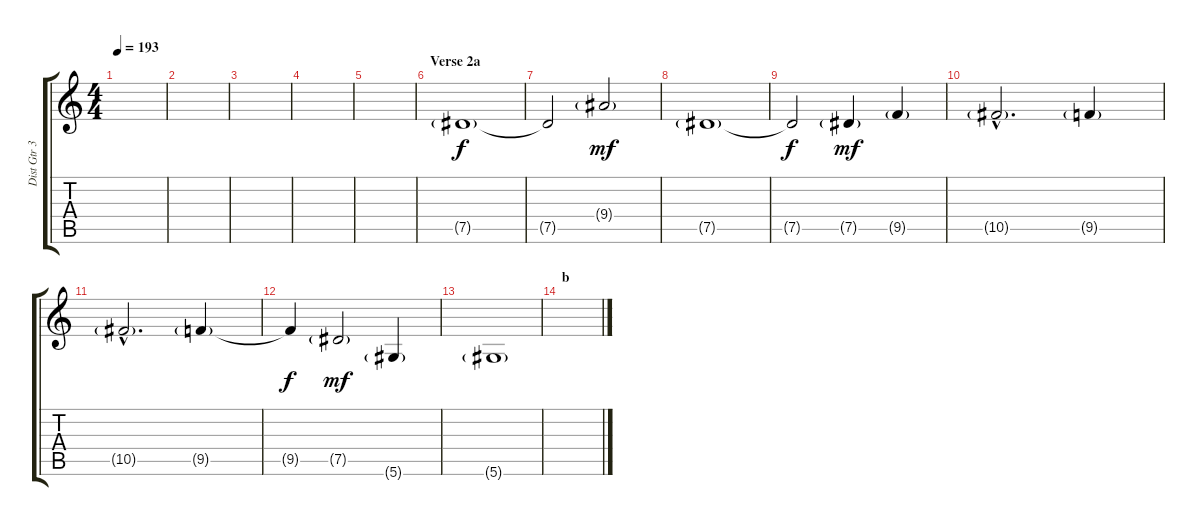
\track ("Dist Gtr 3" "Dist Gtr 3") {instrument distortionguitar}
\staff {score tabs}
\tuning (Eb4 Bb3 Gb3 Db3 Ab2 Eb2) {hide}
\ts (4 4)
\tempo 193
\clef g2
\ks c
|
|
|
|
|
\section ("" "Verse 2a")
7.5{g}.1 |
7.5{t}.2{dy f} 9.4{g}.2{dy mf} |
7.5{g}.1 |
7.5{t}.2{dy f} 7.5{g}.4{dy mf} 9.5{g}.4 |
10.5{g hac}.2{d} 9.5{g}.4 |
10.5{g hac}.2{d} 9.5{g}.4 |
9.5{t}.4{dy f} 7.5{g}.2{dy mf} 5.6{g}.4 |
5.6{g}.1 |
\section ("" "b")
